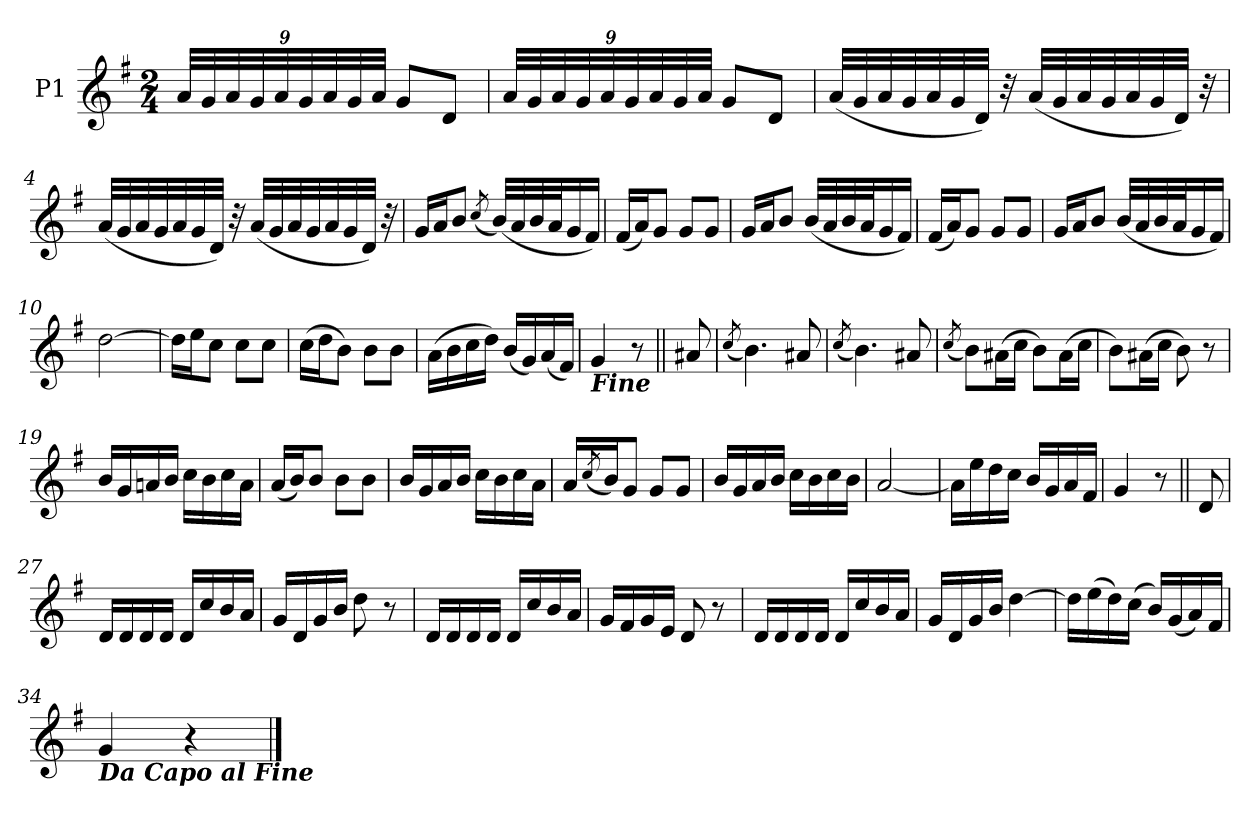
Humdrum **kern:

**kern
*part1
*staff1
*I"P1
*clefG2
*k[f#]
*G:
*M2/4
=1
36aLLL
36g
36a
36g
36a
36g
36a
36g
36aJJJ
8gL
8dJ
=2
36aLLL
36g
36a
36g
36a
36g
36a
36g
36aJJJ
8gL
8dJ
=3
(32aLLL
32g
32a
32g
32a
32g
32dJJJ)
32r
(32aLLL
32g
32a
32g
32a
32g
32dJJJ)
32r
=4
(32aLLL
32g
32a
32g
32a
32g
32dJJJ)
32r
(32aLLL
32g
32a
32g
32a
32g
32dJJJ)
32r
=5
16gLL
16aJ
8bJ
(8qcc/
(32bLLL)
32a
32b
32aJ
16g
16f#JJ)
=6
(16f#LL
16aJ)
8gJ
8gL
8gJ
=7
16gLL
16aJ
8bJ
(32bLLL
32a
32b
32aJ
16g
16f#JJ)
=8
(16f#LL
16aJ)
8gJ
8gL
8gJ
=9
16gLL
16aJ
8bJ
(32bLLL
32a
32b
32aJ
16g
16f#JJ)
=10
[2dd
=11
16ddLL]
16eeJ
8ccJ
8ccL
8ccJ
=12
(16ccLL
16ddJ
8bJ)
8bL
8bJ
=13
(16aLL
16b
16cc
16ddJJ)
(16bLL
16g)
(16a
16f#JJ)
=
!LO:TX:b:Bi:t=Fine
4g
8r
=14||
8a#X
=15
(8qcc/
4.b)
8a#X
=16
(8qcc/
4.b)
8a#X
=17
(8qcc/
8bL)
(16a#XL
16ccJJ
8bL)
(16a#L
16ccJJ
=18
8bL)
(16a#XL
16ccJJ
8b)
8r
=19
16bLL
16g
16an
16bJJ
16ccLL
16b
16cc
16aJJ
=20
(16aLL
16bJ)
8bJ
8bL
8bJ
=21
16bLL
16g
16a
16bJJ
16ccLL
16b
16cc
16aJJ
=22
16aLL
(8qcc/
16bJ)
8gJ
8gL
8gJ
=23
16bLL
16g
16a
16bJJ
16ccLL
16b
16cc
16bJJ
=24
[2a
=25
16aLL]
16ee
16dd
16ccJJ
16bLL
16g
16a
16f#JJ
=
4g
8r
=26||
8d
=27
16dLL
16d
16d
16dJJ
16dLL
16cc
16b
16aJJ
=28
16gLL
16d
16g
16bJJ
8dd
8r
=29
16dLL
16d
16d
16dJJ
16dLL
16cc
16b
16aJJ
=30
16gLL
16f#
16g
16eJJ
8d
8r
=31
16dLL
16d
16d
16dJJ
16dLL
16cc
16b
16aJJ
=32
16gLL
16d
16g
16bJJ
[4dd
=33
16ddLL]
(16ee
16dd)
(16ccJJ
16bLL)
(16g
16a)
16f#JJ
=34
!LO:TX:b:Bi:t=Da Capo al Fine
4g
4r
==
*-
